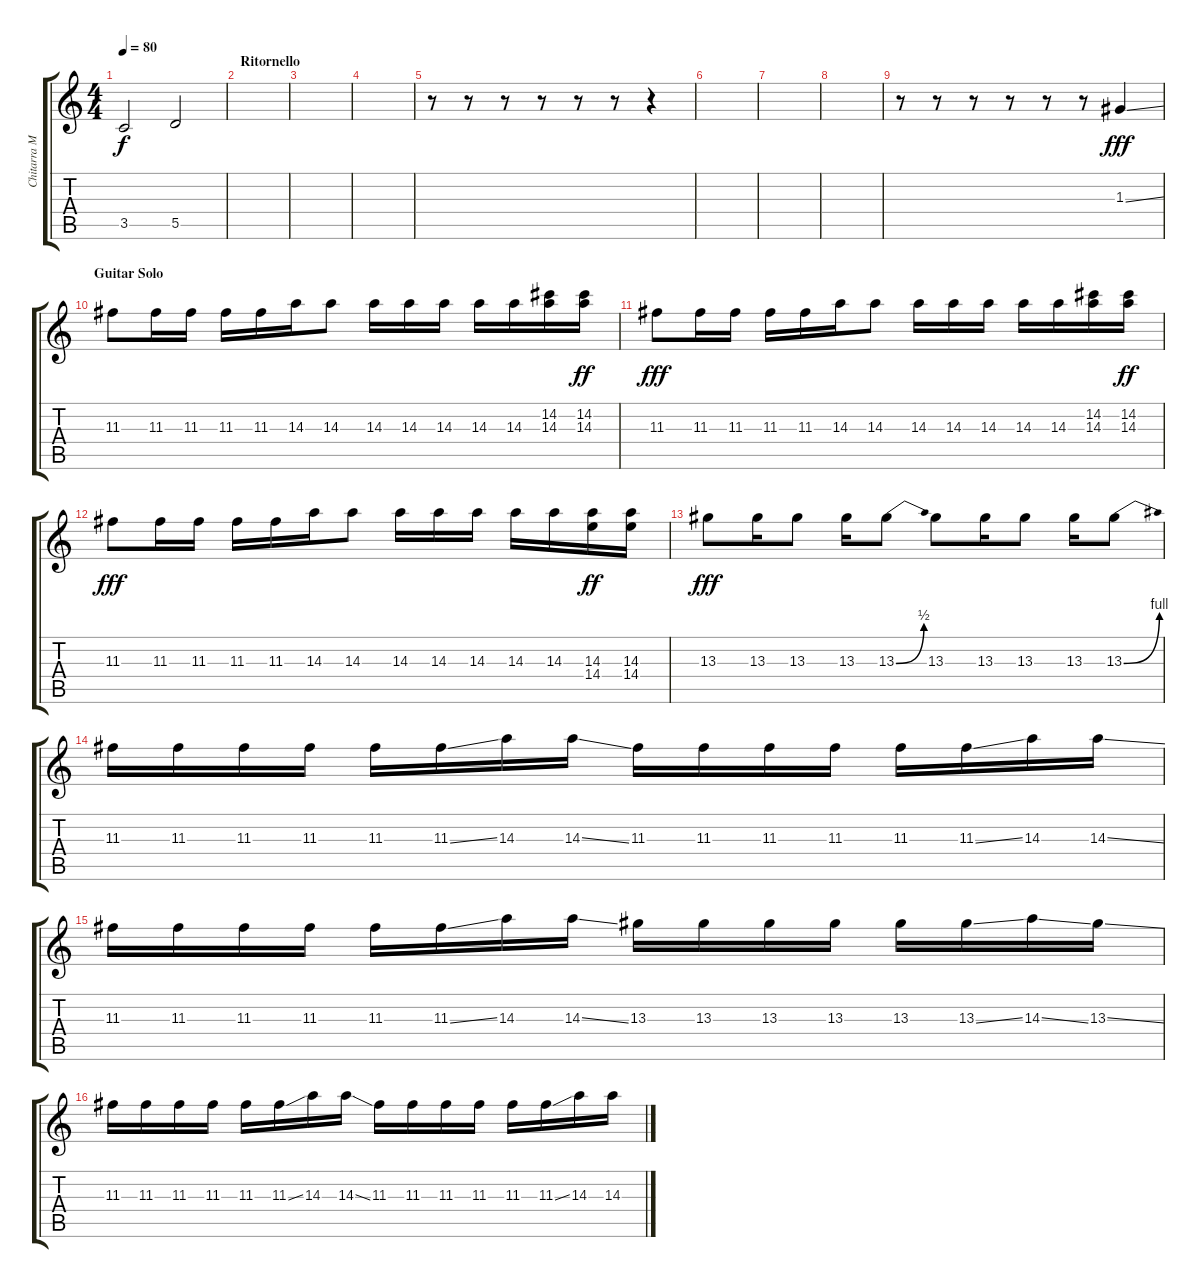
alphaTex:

\track ("Chitarra Marco" "Chitarra M") {instrument electricguitarclean}
\staff {score tabs}
\tuning (E4 B3 G3 D3 A2 E2) {hide}
\ts (4 4)
\tempo 80
\clef g2
\ks c
3.5.2{dy f} 5.5.2 |
\section ("" "Ritornello")
|
|
|
r.8 r.8 r.8 r.8 r.8 r.8 r.4{instrument overdrivenguitar} |
|
|
|
r.8 r.8 r.8 r.8 r.8 r.8 1.3{ss}.4{dy fff instrument overdrivenguitar} |
\section ("" "Guitar Solo")
11.3.8 11.3.16 11.3.16 11.3.16 11.3.16 14.3.16 14.3.8 14.3.16 14.3.16 14.3.16 14.3.16 14.3.16 (14.2 14.3).16 (14.2 14.3).16{dy ff} |
11.3.8{dy fff} 11.3.16 11.3.16 11.3.16 11.3.16 14.3.16 14.3.8 14.3.16 14.3.16 14.3.16 14.3.16 14.3.16 (14.2 14.3).16 (14.2 14.3).16{dy ff} |
11.3.8{dy fff instrument overdrivenguitar} 11.3.16 11.3.16 11.3.16 11.3.16 14.3.16 14.3.8 14.3.16 14.3.16 14.3.16 14.3.16 14.3.16 (14.3 14.4).16{dy ff} (14.3 14.4).16 |
13.3.8{dy fff} 13.3.16 13.3.8 13.3.16 13.3{be (bend 0 0 60 2)}.8 13.3.8 13.3.16 13.3.8 13.3.16 13.3{be (bend 0 0 60 4)}.8 |
11.3.16 11.3.16 11.3.16 11.3.16 11.3.16 11.3{ss}.16 14.3.16 14.3{ss}.16 11.3.16 11.3.16 11.3.16 11.3.16 11.3.16 11.3{ss}.16 14.3.16 14.3{ss}.16 |
11.3.16 11.3.16 11.3.16 11.3.16 11.3.16 11.3{ss}.16 14.3.16 14.3{ss}.16 13.3.16 13.3.16 13.3.16 13.3.16 13.3.16 13.3{ss}.16 14.3{ss}.16 13.3{ss}.16 |
11.3.16 11.3.16 11.3.16 11.3.16 11.3.16 11.3{ss}.16 14.3.16 14.3{ss}.16 11.3.16 11.3.16 11.3.16 11.3.16 11.3.16 11.3{ss}.16 14.3.16 14.3{ss}.16
